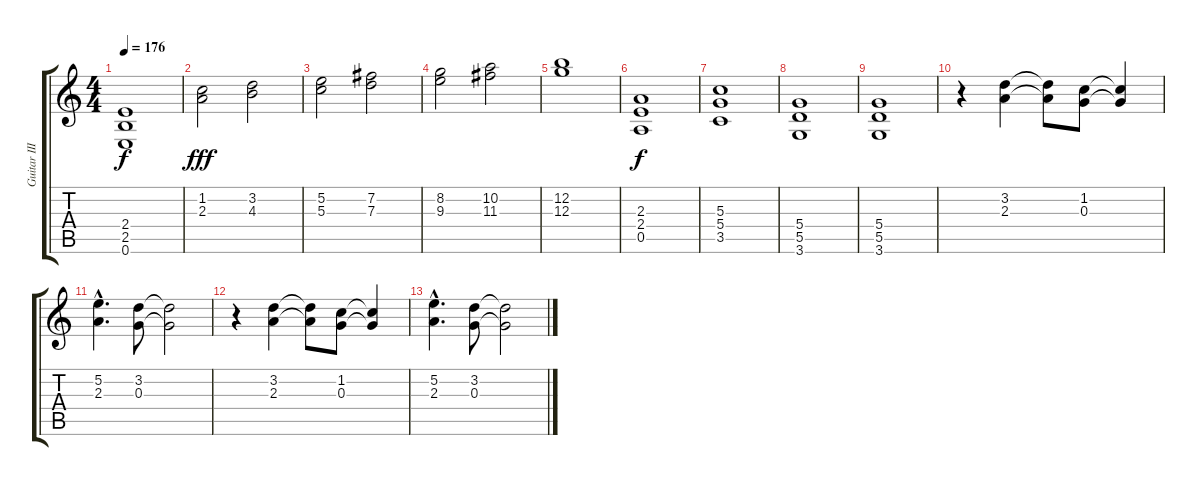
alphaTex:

\track ("Guitar III - overdub" "Guitar III") {instrument overdrivenguitar}
\staff {score tabs}
\tuning (E4 B3 G3 D3 A2 E2) {hide}
\ts (4 4)
\tempo 176
\clef g2
\ks c
(2.4 2.5 0.6).1{dy f} |
(1.2 2.3).2{dy fff} (3.2 4.3).2 |
(5.2 5.3).2 (7.2 7.3).2 |
(8.2 9.3).2 (10.2 11.3).2 |
(12.2 12.3).1 |
(2.3 2.4 0.5).1{dy f} |
(5.3 5.4 3.5).1 |
(5.4 5.5 3.6).1 |
(5.4 5.5 3.6).1 |
r.4 (3.2 2.3).4 (3.2{t} 2.3{t}).8 (1.2 0.3).8 (1.2{t} 0.3{t}).4 |
(5.2{hac} 2.3{hac}).4{d} (3.2 0.3).8 (3.2{t} 0.3{t}).2 |
r.4 (3.2 2.3).4 (3.2{t} 2.3{t}).8 (1.2 0.3).8 (1.2{t} 0.3{t}).4 |
(5.2{hac} 2.3{hac}).4{d} (3.2 0.3).8 (3.2{t} 0.3{t}).2
